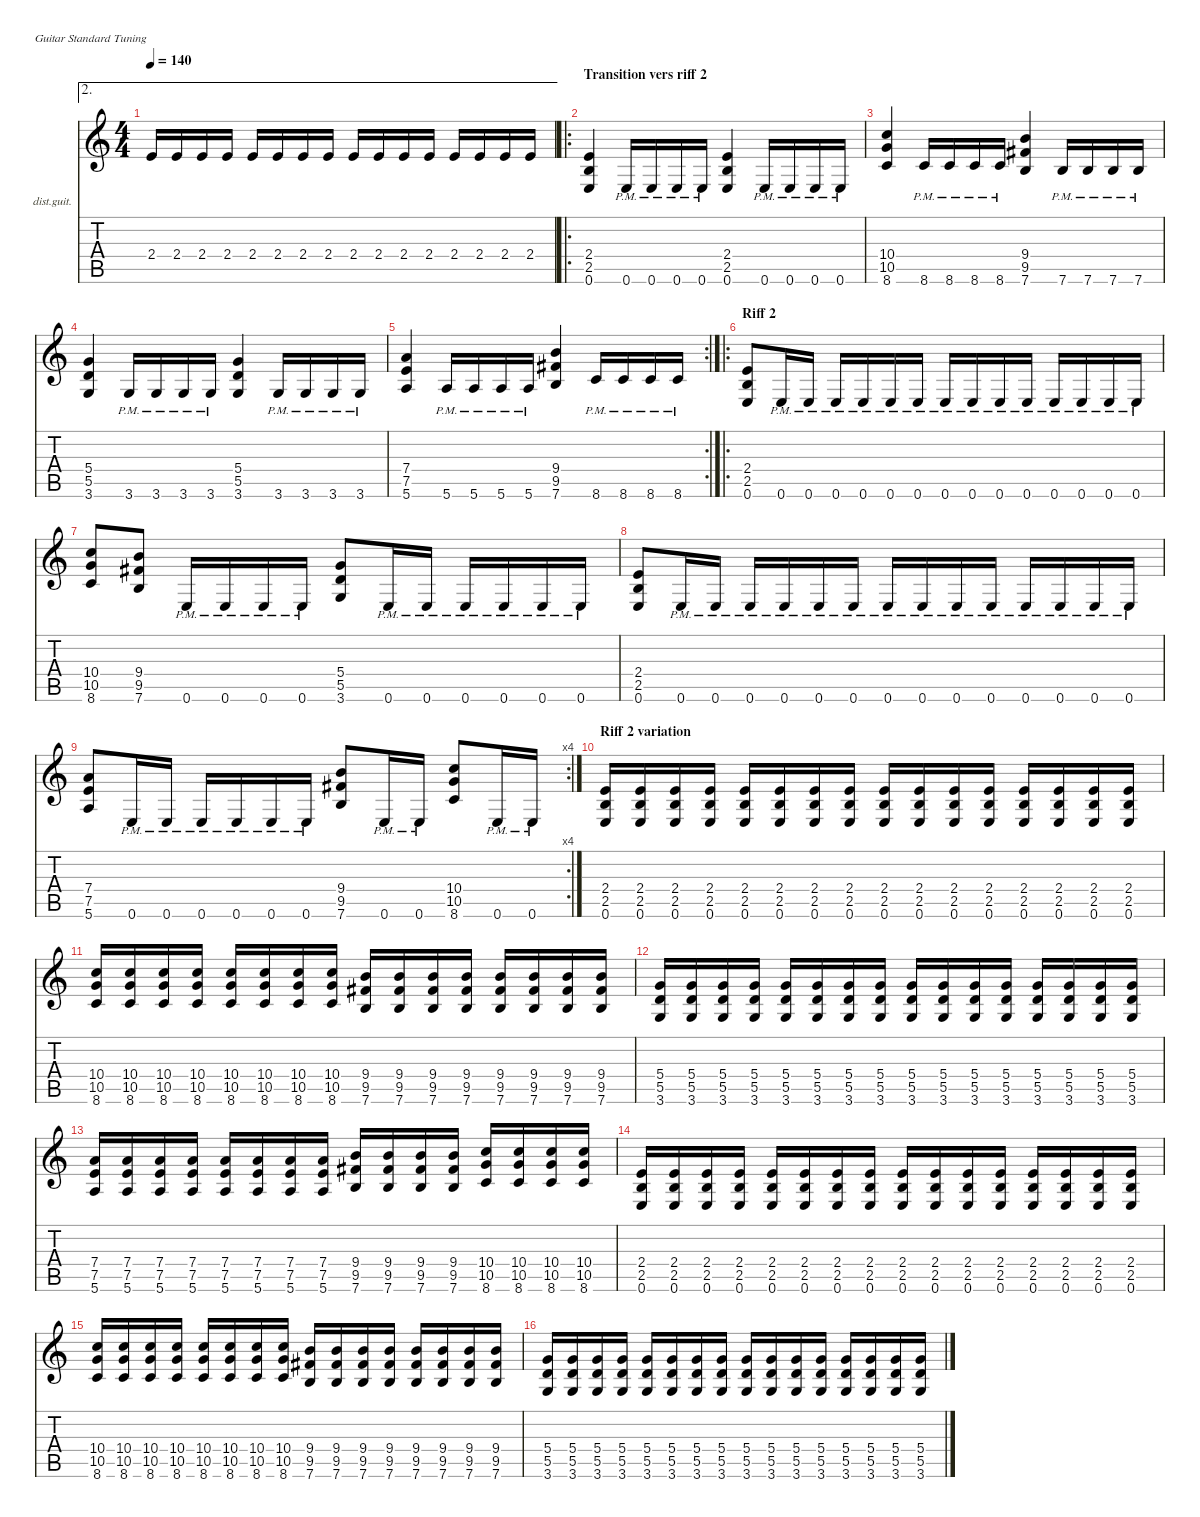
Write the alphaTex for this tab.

\defaultSystemsLayout 4
\hideDynamics
\bracketExtendMode nobrackets
\firstSystemTrackNameOrientation horizontal
\otherSystemsTrackNameOrientation horizontal
\track ("Lead Guitar" "dist.guit.") {instrument distortionguitar}
\staff {score tabs}
\tuning (E4 B3 G3 D3 A2 E2)
\ae 2
\ts (4 4)
\tempo 140
\clef g2
\ks c
2.4.16{dy mf} 2.4.16 2.4.16 2.4.16 2.4.16 2.4.16 2.4.16 2.4.16 2.4.16 2.4.16 2.4.16 2.4.16 2.4.16 2.4.16 2.4.16 2.4.16 |
\ro
\section ("" "Transition vers riff 2")
(0.6 2.5 2.4).4 0.6{pm}.16 0.6{pm}.16 0.6{pm}.16 0.6{pm}.16 (0.6 2.5 2.4).4 0.6{pm}.16 0.6{pm}.16 0.6{pm}.16 0.6{pm}.16 |
(8.6 10.5 10.4).4 8.6{pm}.16 8.6{pm}.16 8.6{pm}.16 8.6{pm}.16 (7.6 9.5{acc #} 9.4).4 7.6{pm}.16 7.6{pm}.16 7.6{pm}.16 7.6{pm}.16 |
(3.6 5.5 5.4).4 3.6{pm}.16 3.6{pm}.16 3.6{pm}.16 3.6{pm}.16 (3.6 5.5 5.4).4 3.6{pm}.16 3.6{pm}.16 3.6{pm}.16 3.6{pm}.16 |
\rc 2
(5.6 7.5 7.4).4 5.6{pm}.16 5.6{pm}.16 5.6{pm}.16 5.6{pm}.16 (7.6 9.5{acc #} 9.4).4 8.6{pm}.16 8.6{pm}.16 8.6{pm}.16 8.6{pm}.16 |
\ro
\section ("" "Riff 2")
(0.6 2.5 2.4).8 0.6{pm}.16 0.6{pm}.16 0.6{pm}.16 0.6{pm}.16 0.6{pm}.16 0.6{pm}.16 0.6{pm}.16 0.6{pm}.16 0.6{pm}.16 0.6{pm}.16 0.6{pm}.16 0.6{pm}.16 0.6{pm}.16 0.6{pm}.16 |
(8.6 10.5 10.4).8 (7.6 9.5{acc #} 9.4).8 0.6{pm}.16 0.6{pm}.16 0.6{pm}.16 0.6{pm}.16 (3.6 5.5 5.4).8 0.6{pm}.16 0.6{pm}.16 0.6{pm}.16 0.6{pm}.16 0.6{pm}.16 0.6{pm}.16 |
(0.6 2.5 2.4).8 0.6{pm}.16 0.6{pm}.16 0.6{pm}.16 0.6{pm}.16 0.6{pm}.16 0.6{pm}.16 0.6{pm}.16 0.6{pm}.16 0.6{pm}.16 0.6{pm}.16 0.6{pm}.16 0.6{pm}.16 0.6{pm}.16 0.6{pm}.16 |
\rc 4
(5.6 7.5 7.4).8 0.6{pm}.16 0.6{pm}.16 0.6{pm}.16 0.6{pm}.16 0.6{pm}.16 0.6{pm}.16 (7.6 9.5{acc #} 9.4).8 0.6{pm}.16 0.6{pm}.16 (8.6 10.5 10.4).8 0.6{pm}.16 0.6{pm}.16 |
\section ("" "Riff 2 variation")
(0.6 2.5 2.4).16 (0.6 2.5 2.4).16 (0.6 2.5 2.4).16 (2.4 2.5 0.6).16 (0.6 2.5 2.4).16 (0.6 2.5 2.4).16 (0.6 2.5 2.4).16 (2.4 2.5 0.6).16 (0.6 2.5 2.4).16 (0.6 2.5 2.4).16 (0.6 2.5 2.4).16 (2.4 2.5 0.6).16 (0.6 2.5 2.4).16 (0.6 2.5 2.4).16 (0.6 2.5 2.4).16 (2.4 2.5 0.6).16 |
(8.6 10.5 10.4).16 (8.6 10.5 10.4).16 (8.6 10.5 10.4).16 (8.6 10.5 10.4).16 (8.6 10.5 10.4).16 (8.6 10.5 10.4).16 (8.6 10.5 10.4).16 (8.6 10.5 10.4).16 (7.6 9.5{acc #} 9.4).16 (7.6 9.5{acc #} 9.4).16 (7.6 9.5{acc #} 9.4).16 (7.6 9.5{acc #} 9.4).16 (7.6 9.5{acc #} 9.4).16 (7.6 9.5{acc #} 9.4).16 (7.6 9.5{acc #} 9.4).16 (7.6 9.5{acc #} 9.4).16 |
(3.6 5.5 5.4).16 (3.6 5.5 5.4).16 (3.6 5.5 5.4).16 (3.6 5.5 5.4).16 (3.6 5.5 5.4).16 (3.6 5.5 5.4).16 (3.6 5.5 5.4).16 (3.6 5.5 5.4).16 (3.6 5.5 5.4).16 (3.6 5.5 5.4).16 (3.6 5.5 5.4).16 (3.6 5.5 5.4).16 (3.6 5.5 5.4).16 (3.6 5.5 5.4).16 (3.6 5.5 5.4).16 (3.6 5.5 5.4).16 |
(5.6 7.5 7.4).16 (5.6 7.5 7.4).16 (5.6 7.5 7.4).16 (5.6 7.5 7.4).16 (5.6 7.5 7.4).16 (5.6 7.5 7.4).16 (5.6 7.5 7.4).16 (5.6 7.5 7.4).16 (7.6 9.5{acc #} 9.4).16 (7.6 9.5{acc #} 9.4).16 (7.6 9.5{acc #} 9.4).16 (7.6 9.5{acc #} 9.4).16 (8.6 10.5 10.4).16 (8.6 10.5 10.4).16 (8.6 10.5 10.4).16 (8.6 10.5 10.4).16 |
(0.6 2.5 2.4).16 (0.6 2.5 2.4).16 (0.6 2.5 2.4).16 (2.4 2.5 0.6).16 (0.6 2.5 2.4).16 (0.6 2.5 2.4).16 (0.6 2.5 2.4).16 (2.4 2.5 0.6).16 (0.6 2.5 2.4).16 (0.6 2.5 2.4).16 (0.6 2.5 2.4).16 (2.4 2.5 0.6).16 (0.6 2.5 2.4).16 (0.6 2.5 2.4).16 (0.6 2.5 2.4).16 (2.4 2.5 0.6).16 |
(8.6 10.5 10.4).16 (8.6 10.5 10.4).16 (8.6 10.5 10.4).16 (8.6 10.5 10.4).16 (8.6 10.5 10.4).16 (8.6 10.5 10.4).16 (8.6 10.5 10.4).16 (8.6 10.5 10.4).16 (7.6 9.5{acc #} 9.4).16 (7.6 9.5{acc #} 9.4).16 (7.6 9.5{acc #} 9.4).16 (7.6 9.5{acc #} 9.4).16 (7.6 9.5{acc #} 9.4).16 (7.6 9.5{acc #} 9.4).16 (7.6 9.5{acc #} 9.4).16 (7.6 9.5{acc #} 9.4).16 |
(3.6 5.5 5.4).16 (3.6 5.5 5.4).16 (3.6 5.5 5.4).16 (3.6 5.5 5.4).16 (3.6 5.5 5.4).16 (3.6 5.5 5.4).16 (3.6 5.5 5.4).16 (3.6 5.5 5.4).16 (3.6 5.5 5.4).16 (3.6 5.5 5.4).16 (3.6 5.5 5.4).16 (3.6 5.5 5.4).16 (3.6 5.5 5.4).16 (3.6 5.5 5.4).16 (3.6 5.5 5.4).16 (3.6 5.5 5.4).16
